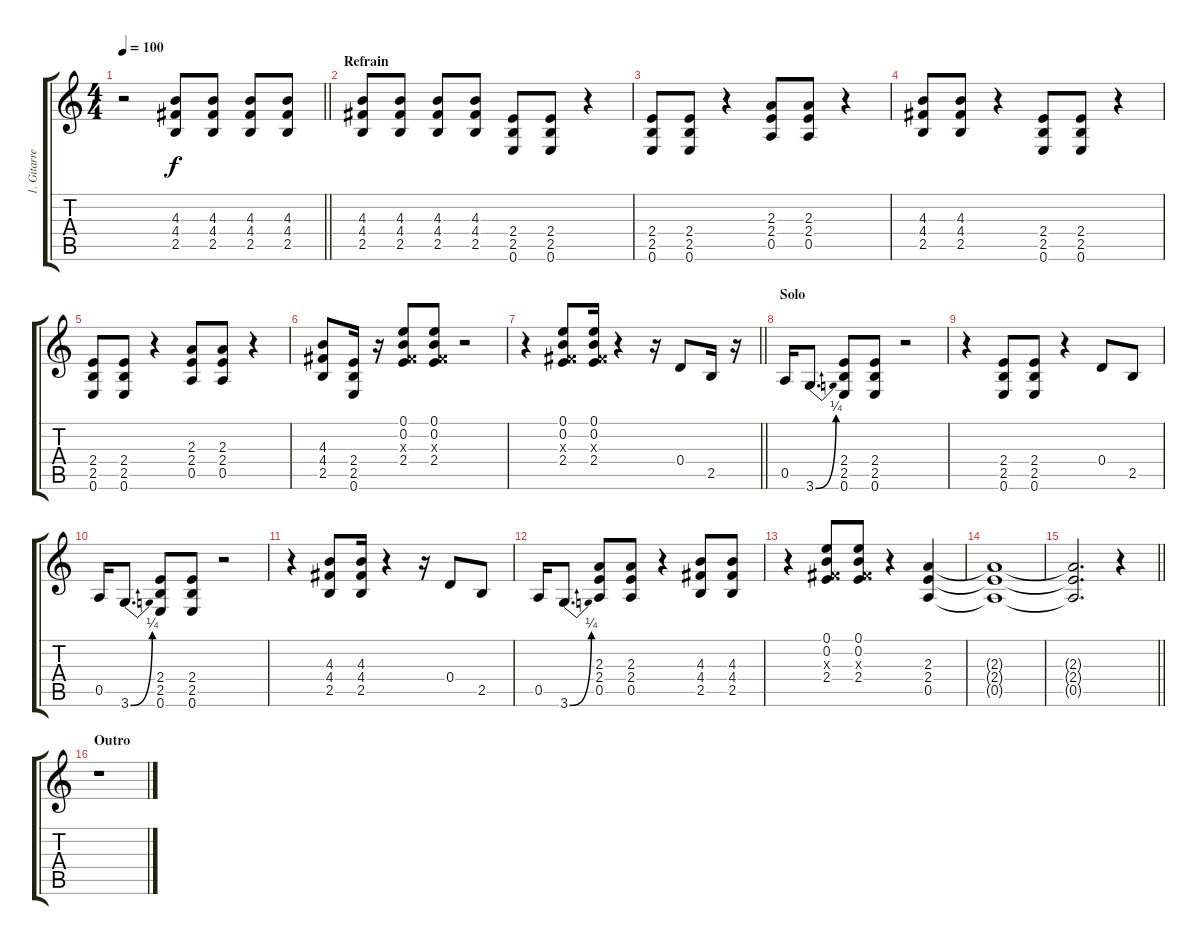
\track ("1. Gitarre" "1. Gitarre") {instrument overdrivenguitar}
\staff {score tabs}
\tuning (E4 B3 G3 D3 A2 E2) {hide}
\ts (4 4)
\tempo 100
\clef g2
\barLineRight lightlight
\ks c
r.2{dy f} (4.3 4.4 2.5).8 (4.3 4.4 2.5).8 (4.3 4.4 2.5).8 (4.3 4.4 2.5).8 |
\section ("" "Refrain")
(4.3 4.4 2.5).8 (4.3 4.4 2.5).8 (4.3 4.4 2.5).8 (4.3 4.4 2.5).8 (2.4 2.5 0.6).8 (2.4 2.5 0.6).8 r.4 |
(2.4 2.5 0.6).8 (2.4 2.5 0.6).8 r.4 (2.3 2.4 0.5).8 (2.3 2.4 0.5).8 r.4 |
(4.3 4.4 2.5).8 (4.3 4.4 2.5).8 r.4 (2.4 2.5 0.6).8 (2.4 2.5 0.6).8 r.4 |
(2.4 2.5 0.6).8 (2.4 2.5 0.6).8 r.4 (2.3 2.4 0.5).8 (2.3 2.4 0.5).8 r.4 |
(4.3 4.4 2.5).8 (2.4 2.5 0.6).16 r.16 (0.1 0.2 -1.3{x} 2.4).8 (0.1 0.2 -1.3{x} 2.4).8 r.2 |
\barLineRight lightlight
r.4 (0.1 0.2 -1.3{x} 2.4).8 (0.1 0.2 -1.3{x} 2.4).16 r.4 r.16 0.4.8 2.5.16 r.16 |
\section ("" "Solo")
0.5.16 3.6{be (bend 0 0 60 1)}.8{d} (2.4 2.5 0.6).8 (2.4 2.5 0.6).8 r.2 |
r.4 (2.4 2.5 0.6).8 (2.4 2.5 0.6).8 r.4 0.4.8 2.5.8 |
0.5.16 3.6{be (bend 0 0 60 1)}.8{d} (2.4 2.5 0.6).8 (2.4 2.5 0.6).8 r.2 |
r.4 (4.3 4.4 2.5).8 (4.3 4.4 2.5).16 r.4 r.16 0.4.8 2.5.8 |
0.5.16 3.6{be (bend 0 0 60 1)}.8{d} (2.3 2.4 0.5).8 (2.3 2.4 0.5).8 r.4 (4.3 4.4 2.5).8 (4.3 4.4 2.5).8 |
r.4 (0.1 0.2 -1.3{x} 2.4).8 (0.1 0.2 -1.3{x} 2.4).8 r.4 (2.3 2.4 0.5).4 |
(2.3{t} 2.4{t} 0.5{t}).1 |
\barLineRight lightlight
(2.3{t} 2.4{t} 0.5{t}).2{d} r.4 |
\section ("" "Outro")
r.1
